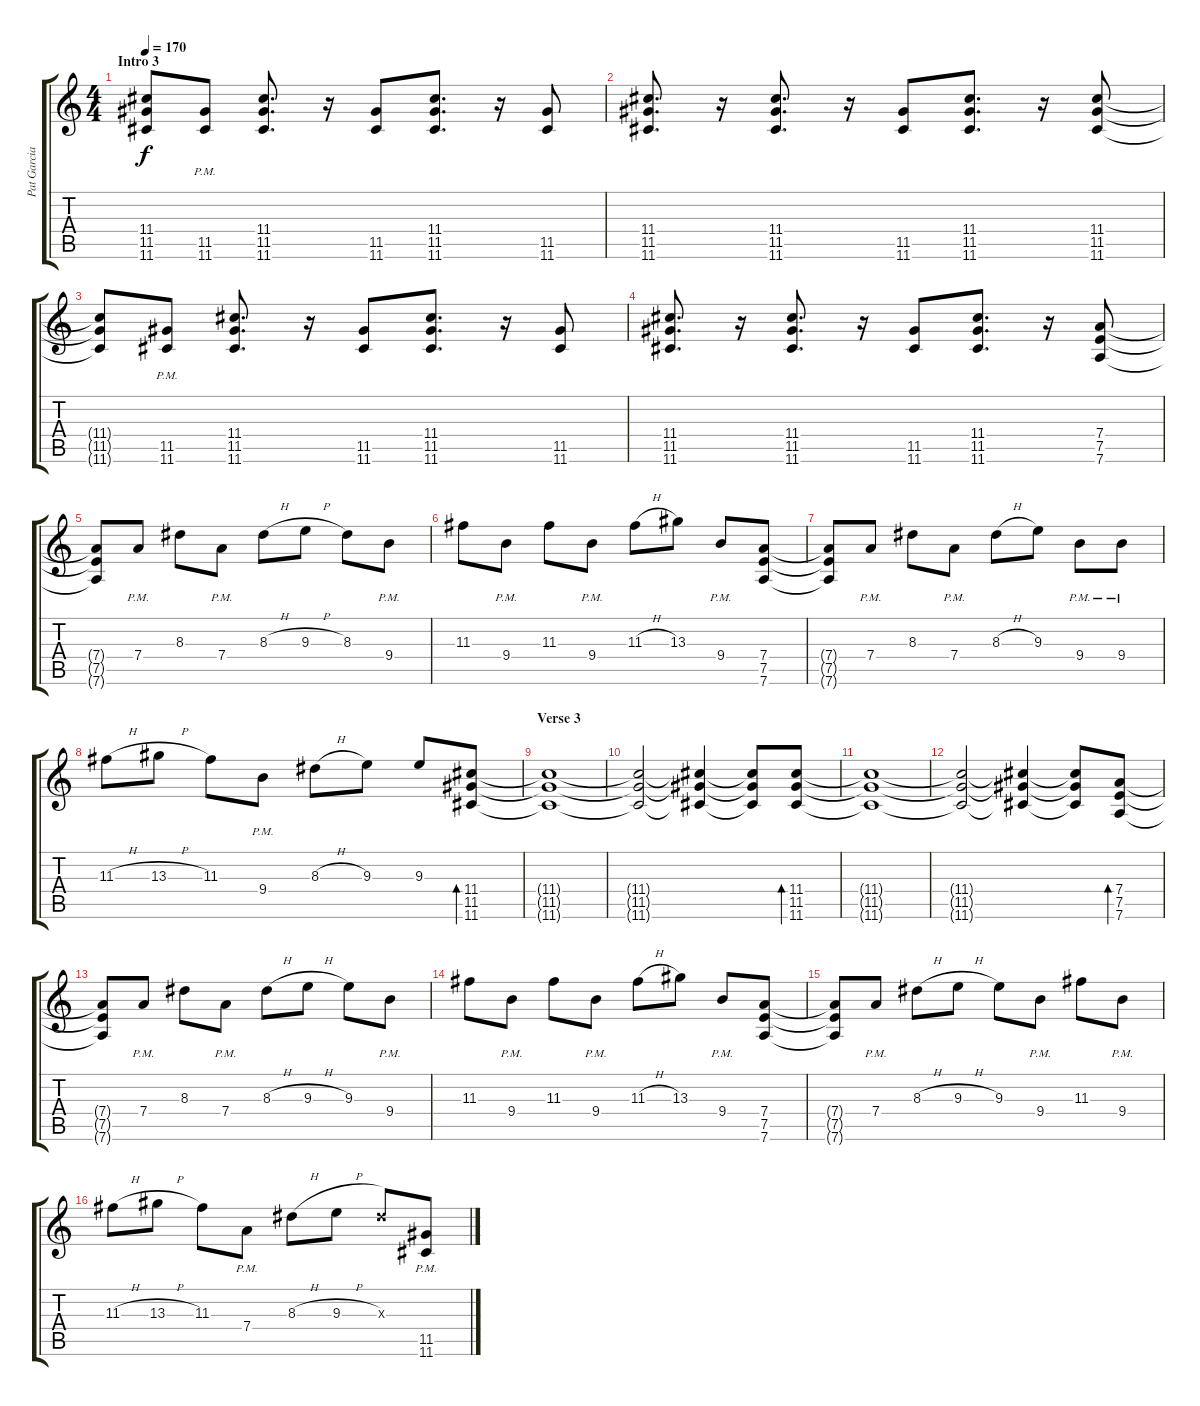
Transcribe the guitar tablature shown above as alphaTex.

\track ("Pat Garcia" "Pat Garcia") {instrument overdrivenguitar}
\staff {score tabs}
\tuning (E4 B3 G3 D3 A2 D2) {hide}
\ts (4 4)
\section ("" "Intro 3")
\tempo 170
\clef g2
\ks c
(11.4{t} 11.5{t} 11.6{t}).8{dy f} (11.5{pm} 11.6).8 (11.4 11.5 11.6).8{d} r.16 (11.5 11.6).8 (11.4 11.5 11.6).8{d} r.16 (11.5 11.6).8 |
(11.4 11.5 11.6).8{d} r.16 (11.4 11.5 11.6).8{d} r.16 (11.5 11.6).8 (11.4 11.5 11.6).8{d} r.16 (11.4 11.5 11.6).8 |
(11.4{t} 11.5{t} 11.6{t}).8 (11.5{pm} 11.6).8 (11.4 11.5 11.6).8{d} r.16 (11.5 11.6).8 (11.4 11.5 11.6).8{d} r.16 (11.5 11.6).8 |
(11.4 11.5 11.6).8{d} r.16 (11.4 11.5 11.6).8{d} r.16 (11.5 11.6).8 (11.4 11.5 11.6).8{d} r.16 (7.4 7.5 7.6).8 |
(7.4{t} 7.5{t} 7.6{t}).8 7.4{pm}.8 8.3.8 7.4{pm}.8 8.3{h}.8 9.3{h}.8 8.3.8 9.4{pm}.8 |
11.3.8 9.4{pm}.8 11.3.8 9.4{pm}.8 11.3{h}.8 13.3.8 9.4{pm}.8 (7.4 7.5 7.6).8 |
(7.4{t} 7.5{t} 7.6{t}).8 7.4{pm}.8 8.3.8 7.4{pm}.8 8.3{h}.8 9.3.8 9.4{pm}.8 9.4{pm}.8 |
11.3{h}.8 13.3{h}.8 11.3.8 9.4{pm}.8 8.3{h}.8 9.3.8 9.3.8 (11.4 11.5 11.6).8{bd 120} |
\section ("" "Verse 3")
(11.4{t} 11.5{t} 11.6{t}).1 |
(11.4{t} 11.5{t} 11.6{t}).2 (11.4{t} 11.5{t} 11.6{t}).4 (11.4{t} 11.5{t} 11.6{t}).8 (11.4 11.5 11.6).8{bd 120} |
(11.4{t} 11.5{t} 11.6{t}).1 |
(11.4{t} 11.5{t} 11.6{t}).2 (11.4{t} 11.5{t} 11.6{t}).4 (11.4{t} 11.5{t} 11.6{t}).8 (7.4 7.5 7.6).8{bd 120} |
(7.4{t} 7.5{t} 7.6{t}).8 7.4{pm}.8 8.3.8 7.4{pm}.8 8.3{h}.8 9.3{h}.8 9.3.8 9.4{pm}.8 |
11.3.8 9.4{pm}.8 11.3.8 9.4{pm}.8 11.3{h}.8 13.3.8 9.4{pm}.8 (7.4 7.5 7.6).8 |
(7.4{t} 7.5{t} 7.6{t}).8 7.4{pm}.8 8.3{h}.8 9.3{h}.8 9.3.8 9.4{pm}.8 11.3.8 9.4{pm}.8 |
11.3{h}.8 13.3{h}.8 11.3.8 7.4{pm}.8 8.3{h}.8 9.3{h}.8 8.3{x}.8 (11.5{pm} 11.6{pm}).8
